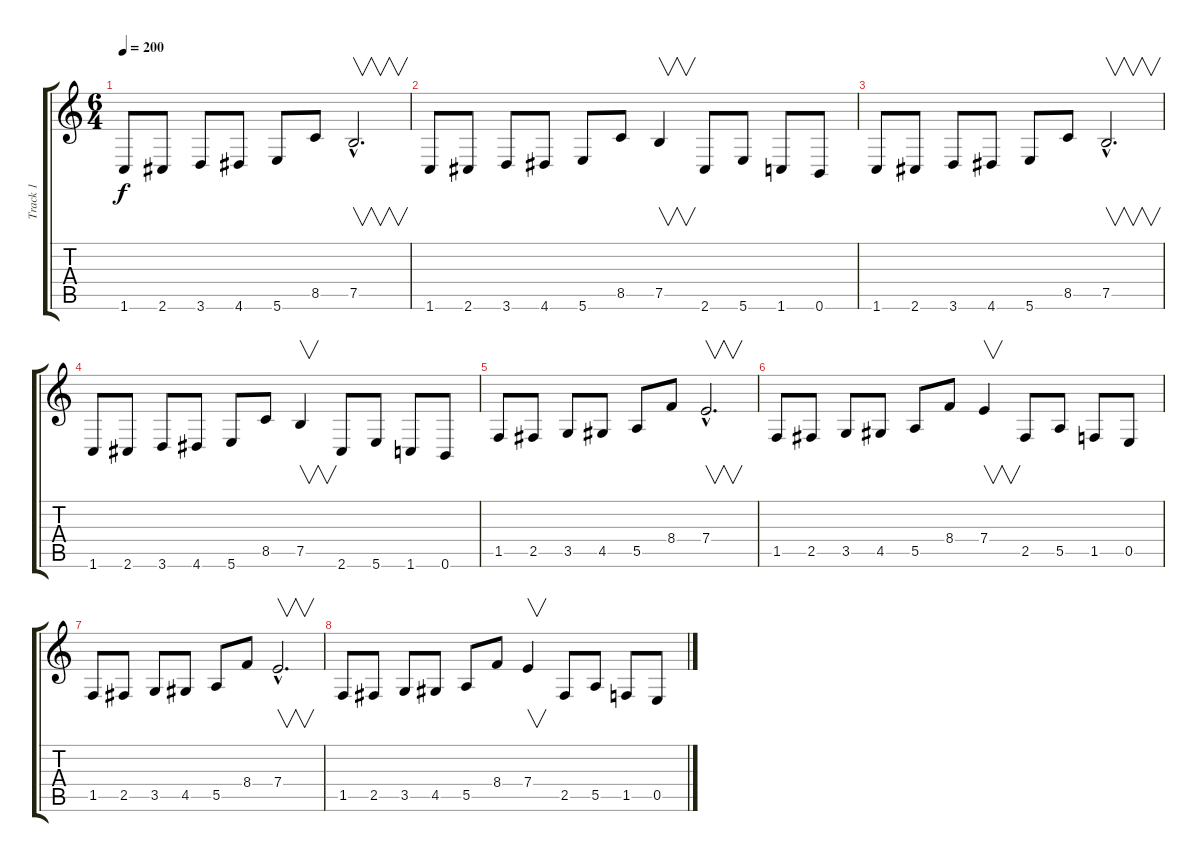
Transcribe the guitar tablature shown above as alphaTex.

\track ("Track 1" "Track 1") {instrument distortionguitar}
\staff {score tabs}
\tuning (B3 Gb3 D3 A2 E2 B1) {hide}
\ts (6 4)
\tempo 200
\clef g2
\ks c
1.6.8{dy f} 2.6.8 3.6.8 4.6.8 5.6.8 8.5.8 7.5{hac}.2{v d} |
1.6.8 2.6.8 3.6.8 4.6.8 5.6.8 8.5.8 7.5.4{v} 2.6.8 5.6.8 1.6.8 0.6.8 |
1.6.8 2.6.8 3.6.8 4.6.8 5.6.8 8.5.8 7.5{hac}.2{v d} |
1.6.8 2.6.8 3.6.8 4.6.8 5.6.8 8.5.8 7.5.4{v} 2.6.8 5.6.8 1.6.8 0.6.8 |
1.5.8 2.5.8 3.5.8 4.5.8 5.5.8 8.4.8 7.4{hac}.2{v d} |
1.5.8 2.5.8 3.5.8 4.5.8 5.5.8 8.4.8 7.4.4{v} 2.5.8 5.5.8 1.5.8 0.5.8 |
1.5.8 2.5.8 3.5.8 4.5.8 5.5.8 8.4.8 7.4{hac}.2{v d} |
1.5.8 2.5.8 3.5.8 4.5.8 5.5.8 8.4.8 7.4.4{v} 2.5.8 5.5.8 1.5.8 0.5.8
